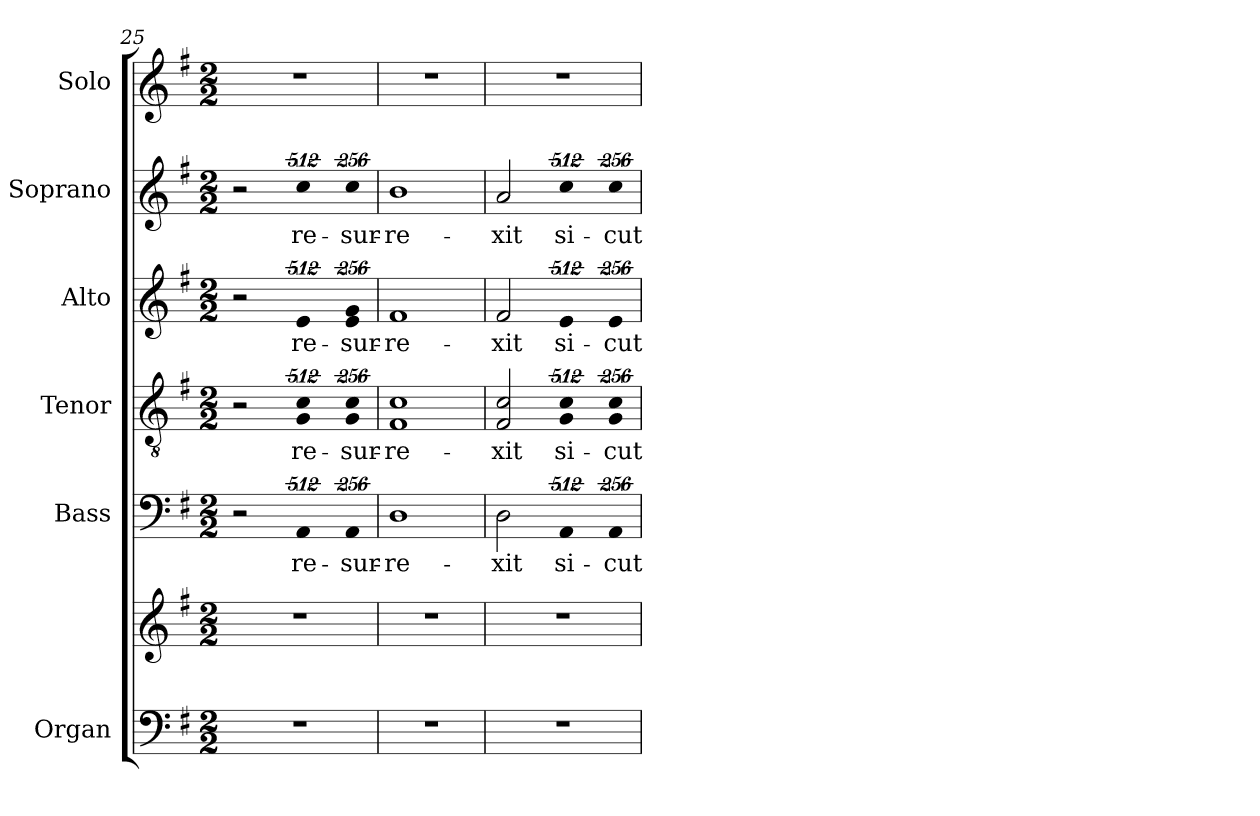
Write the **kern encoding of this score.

**kern	**kern	**kern	**text	**kern	**text	**kern	**text	**kern	**text	**kern
*part6	*part6	*part5	*part5	*part4	*part4	*part3	*part3	*part2	*part2	*part1
*staff7	*staff6	*staff5	*staff5	*staff4	*staff4	*staff3	*staff3	*staff2	*staff2	*staff1
*I"Organ	*	*I"Bass	*	*I"Tenor	*	*I"Alto	*	*I"Soprano	*	*I"Solo
*I'Org.	*	*I'B.	*	*I'T.	*	*I'A.	*	*I'S.	*	*I'Solo
!!LO:PB:g=z
*clefF4	*clefG2	*clefF4	*	*clefGv2	*	*clefG2	*	*clefG2	*	*clefG2
*	*	*	*	*ITrd7c12	*	*	*	*	*	*
*k[f#]	*k[f#]	*k[f#]	*	*k[f#]	*	*k[f#]	*	*k[f#]	*	*k[f#]
*G:	*G:	*G:	*	*G:	*	*G:	*	*G:	*	*G:
*M2/2	*M2/2	*M2/2	*	*M2/2	*	*M2/2	*	*M2/2	*	*M2/2
=25	=25	=25	=25	=25	=25	=25	=25	=25	=25	=25
1r	1r	2r	.	2r	.	2r	.	2r	.	1r
!	!	!LO:N:vis=2	!	!	!	!	!	!	!	!
!	!	!	!LO:LY:b:color=#000000	!LO:N:vis=2	!	!	!	!	!	!
!	!	!	!	!	!LO:LY:b:color=#000000	!LO:N:vis=2	!	!	!	!
!	!	!	!	!	!	!	!LO:LY:b:color=#000000	!LO:N:vis=2	!	!
!	!	!	!	!	!	!	!	!	!LO:LY:b:color=#000000	!
.	.	1024%341AAi/	re-	1024%341GGi/ 1024%341Ci	re-	1024%341ei/	re-	1024%341cci\	re-	.
!	!	!LO:N:vis=4	!	!	!	!	!	!	!	!
!	!	!	!LO:LY:b:color=#000000	!LO:N:vis=4	!	!	!	!	!	!
!	!	!	!	!	!LO:LY:b:color=#000000	!LO:N:vis=4	!	!	!	!
!	!	!	!	!	!	!	!LO:LY:b:color=#000000	!LO:N:vis=4	!	!
!	!	!	!	!	!	!	!	!	!LO:LY:b:color=#000000	!
.	.	1024%171AAi/	-sur-	1024%171GGi/ 1024%171Ci	-sur-	1024%171ei/ 1024%171gi	-sur-	1024%171cci\	-sur-	.
=26	=26	=26	=26	=26	=26	=26	=26	=26	=26	=26
!	!	!	!LO:LY:b:color=#000000	!	!	!	!	!	!	!
!	!	!	!	!	!LO:LY:b:color=#000000	!	!	!	!	!
!	!	!	!	!	!	!	!LO:LY:b:color=#000000	!	!	!
!	!	!	!	!	!	!	!	!	!LO:LY:b:color=#000000	!
1r	1r	1Di	-re-	1FF#i 1Ci	-re-	1f#i	-re-	1bi	-re-	1r
=27	=27	=27	=27	=27	=27	=27	=27	=27	=27	=27
!	!	!	!LO:LY:b:color=#000000	!	!	!	!	!	!	!
!	!	!	!	!	!LO:LY:b:color=#000000	!	!	!	!	!
!	!	!	!	!	!	!	!LO:LY:b:color=#000000	!	!	!
!	!	!	!	!	!	!	!	!	!LO:LY:b:color=#000000	!
1r	1r	2Di\	-xit	2FF#i/ 2Ci	-xit	2f#i/	-xit	2ai/	-xit	1r
!	!	!LO:N:vis=2	!	!	!	!	!	!	!	!
!	!	!	!LO:LY:b:color=#000000	!LO:N:vis=2	!	!	!	!	!	!
!	!	!	!	!	!LO:LY:b:color=#000000	!LO:N:vis=2	!	!	!	!
!	!	!	!	!	!	!	!LO:LY:b:color=#000000	!LO:N:vis=2	!	!
!	!	!	!	!	!	!	!	!	!LO:LY:b:color=#000000	!
.	.	1024%341AAi/	si-	1024%341GGi/ 1024%341Ci	si-	1024%341ei/	si-	1024%341cci\	si-	.
!	!	!LO:N:vis=4	!	!	!	!	!	!	!	!
!	!	!	!LO:LY:b:color=#000000	!LO:N:vis=4	!	!	!	!	!	!
!	!	!	!	!	!LO:LY:b:color=#000000	!LO:N:vis=4	!	!	!	!
!	!	!	!	!	!	!	!LO:LY:b:color=#000000	!LO:N:vis=4	!	!
!	!	!	!	!	!	!	!	!	!LO:LY:b:color=#000000	!
.	.	1024%171AAi/	-cut	1024%171GGi/ 1024%171Ci	-cut	1024%171ei/	-cut	1024%171cci\	-cut	.
=	=	=	=	=	=	=	=	=	=	=
*-	*-	*-	*-	*-	*-	*-	*-	*-	*-	*-
